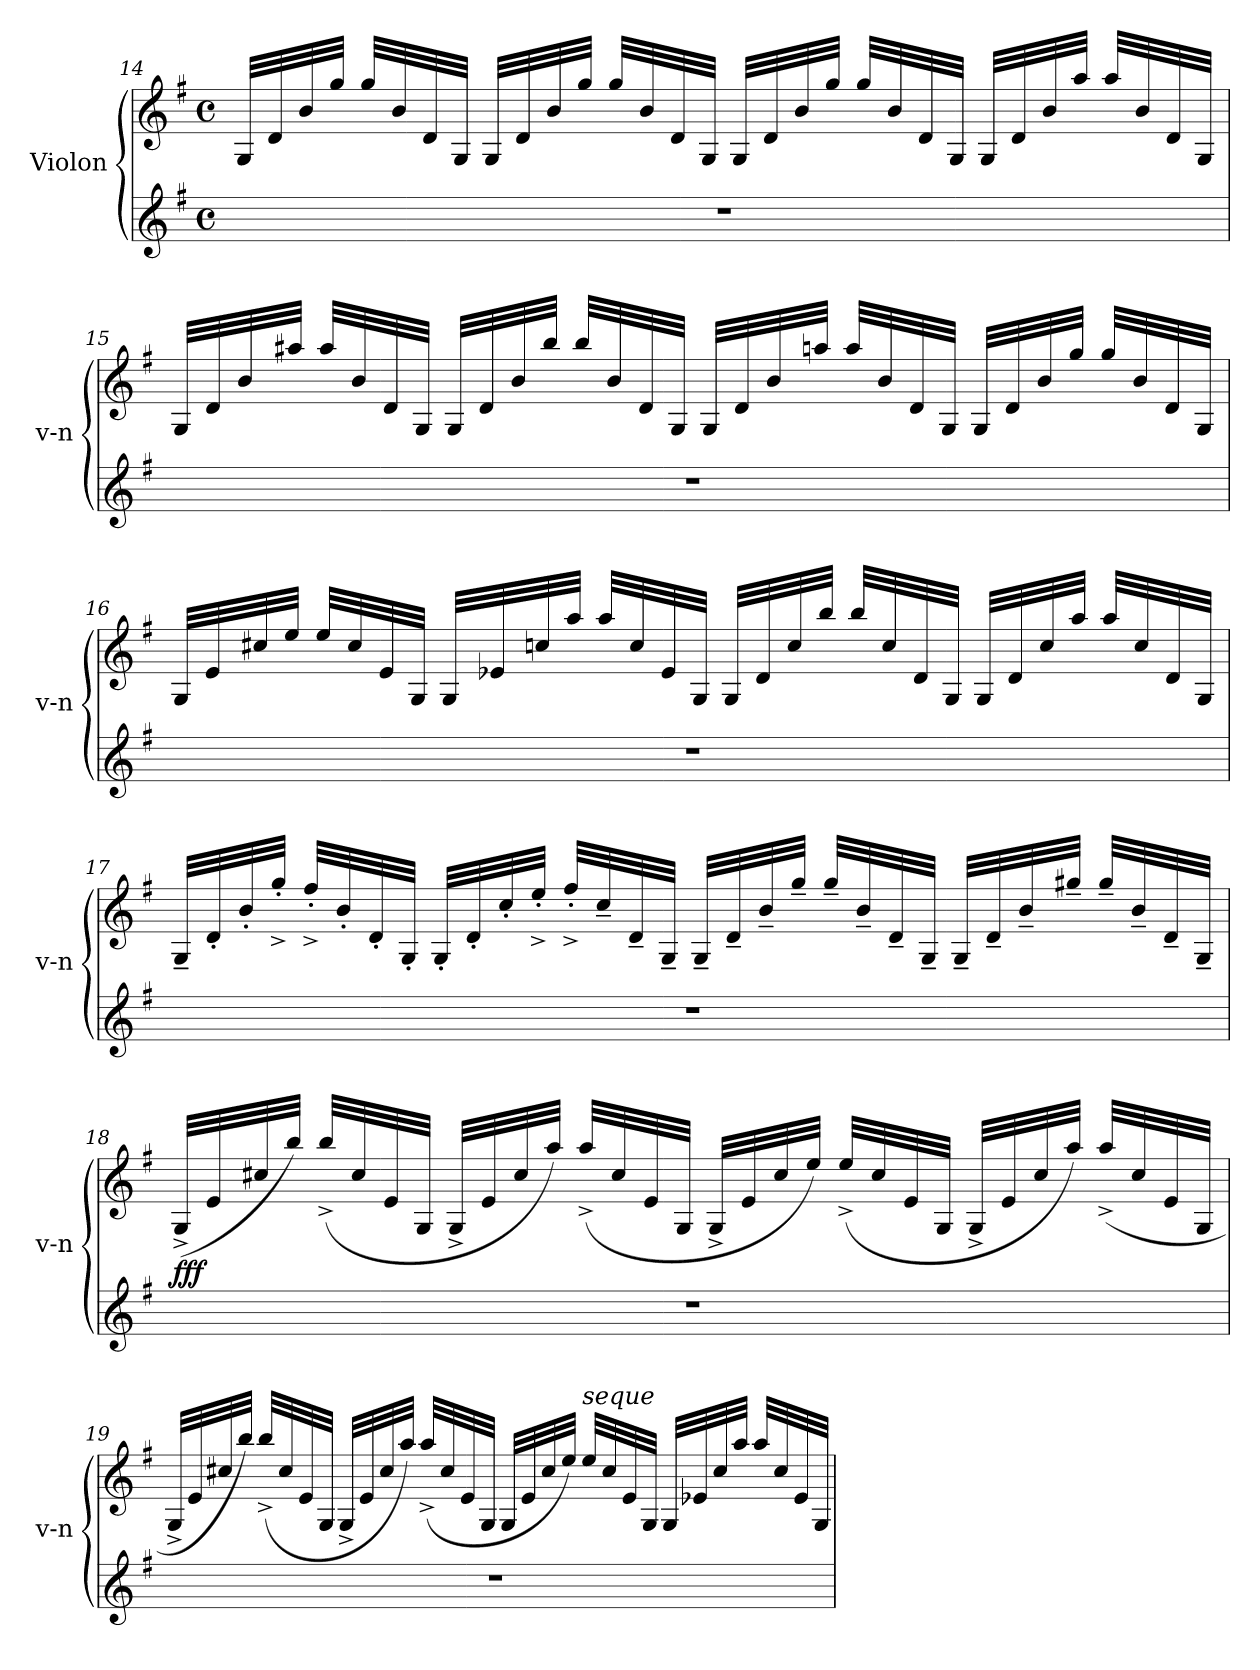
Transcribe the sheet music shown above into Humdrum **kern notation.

**kern	**kern	**dynam
*part1	*part1	*part1
*staff2	*staff1	*staff1/2
*I"Violon	*	*
*I'v-n	*	*
*clefG2	*clefG2	*
*k[f#]	*k[f#]	*
*M4/4	*M4/4	*
*met(c)	*met(c)	*
=14	=14	=14
1r	32G/LLL	.
.	32d/	.
.	32b/	.
.	32gg/JJJ	.
.	32gg/LLL	.
.	32b/	.
.	32d/	.
.	32G/JJJ	.
.	32G/LLL	.
.	32d/	.
.	32b/	.
.	32gg/JJJ	.
.	32gg/LLL	.
.	32b/	.
.	32d/	.
.	32G/JJJ	.
.	32G/LLL	.
.	32d/	.
.	32b/	.
.	32gg/JJJ	.
.	32gg/LLL	.
.	32b/	.
.	32d/	.
.	32G/JJJ	.
.	32G/LLL	.
.	32d/	.
.	32b/	.
.	32aa/JJJ	.
.	32aa/LLL	.
.	32b/	.
.	32d/	.
.	32G/JJJ	.
=15	=15	=15
1r	32G/LLL	.
.	32d/	.
.	32b/	.
.	32aa#X/JJJ	.
.	32aa#/LLL	.
.	32b/	.
.	32d/	.
.	32G/JJJ	.
.	32G/LLL	.
.	32d/	.
.	32b/	.
.	32bb/JJJ	.
.	32bb/LLL	.
.	32b/	.
.	32d/	.
.	32G/JJJ	.
.	32G/LLL	.
.	32d/	.
.	32b/	.
.	32aan/JJJ	.
.	32aa/LLL	.
.	32b/	.
.	32d/	.
.	32G/JJJ	.
.	32G/LLL	.
.	32d/	.
.	32b/	.
.	32gg/JJJ	.
.	32gg/LLL	.
.	32b/	.
.	32d/	.
.	32G/JJJ	.
=16	=16	=16
1r	32G/LLL	.
.	32e/	.
.	32cc#X/	.
.	32ee/JJJ	.
.	32ee/LLL	.
.	32cc#/	.
.	32e/	.
.	32G/JJJ	.
.	32G/LLL	.
.	32e-X/	.
.	32ccn/	.
.	32aa/JJJ	.
.	32aa/LLL	.
.	32cc/	.
.	32e-/	.
.	32G/JJJ	.
.	32G/LLL	.
.	32d/	.
.	32cc/	.
.	32bb/JJJ	.
.	32bb/LLL	.
.	32cc/	.
.	32d/	.
.	32G/JJJ	.
.	32G/LLL	.
.	32d/	.
.	32cc/	.
.	32aa/JJJ	.
.	32aa/LLL	.
.	32cc/	.
.	32d/	.
.	32G/JJJ	.
=17	=17	=17
1r	32G~/LLL	.
.	32d'/	.
.	32b'/	.
.	32gg'^/JJJ	.
.	32ff#'^/LLL	.
.	32b'/	.
.	32d'/	.
.	32G'/JJJ	.
.	32G'/LLL	.
.	32d'/	.
.	32cc'/	.
.	32ee'^/JJJ	.
.	32ff#'^/LLL	.
.	32cc~/	.
.	32d~/	.
.	32G~/JJJ	.
.	32G~/LLL	.
.	32d~/	.
.	32b~/	.
.	32gg~/JJJ	.
.	32gg~/LLL	.
.	32b~/	.
.	32d~/	.
.	32G~/JJJ	.
.	32G~/LLL	.
.	32d~/	.
.	32b~/	.
.	32gg#X~/JJJ	.
.	32gg#~/LLL	.
.	32b~/	.
.	32d~/	.
.	32G~/JJJ	.
=18	=18	=18
1r	(32G^/LLL	fff
.	32e/	.
.	32cc#X/	.
.	32bb/JJJ)	.
.	(32bb^/LLL	.
.	32cc#/	.
.	32e/	.
.	32G/JJJ	.
.	32G^/LLL	.
.	32e/	.
.	32cc#/	.
.	32aa/JJJ)	.
.	(32aa^/LLL	.
.	32cc#/	.
.	32e/	.
.	32G/JJJ	.
.	32G^/LLL	.
.	32e/	.
.	32cc#/	.
.	32ee/JJJ)	.
.	(32ee^/LLL	.
.	32cc#/	.
.	32e/	.
.	32G/JJJ	.
.	32G^/LLL	.
.	32e/	.
.	32cc#/	.
.	32aa/JJJ)	.
.	(32aa^/LLL	.
.	32cc#/	.
.	32e/	.
.	32G/JJJ	.
=19	=19	=19
1r	32G^/LLL	.
.	32e/	.
.	32cc#X/	.
.	32bb/JJJ)	.
.	(32bb^/LLL	.
.	32cc#/	.
.	32e/	.
.	32G/JJJ	.
.	32G^/LLL	.
.	32e/	.
.	32cc#/	.
.	32aa/JJJ)	.
.	(32aa^/LLL	.
.	32cc#/	.
.	32e/	.
.	32G/JJJ	.
.	32G/LLL	.
.	32e/	.
.	32cc#/	.
.	32ee/JJJ)	.
!	!LO:TX:a:i:t=seque	!
.	32ee/LLL	.
.	32cc#/	.
.	32e/	.
.	32G/JJJ	.
.	32G/LLL	.
.	32e-X/	.
.	32cc#/	.
.	32aa/JJJ	.
.	32aa/LLL	.
.	32cc#/	.
.	32e-/	.
.	32G/JJJ	.
=	=	=
*-	*-	*-
